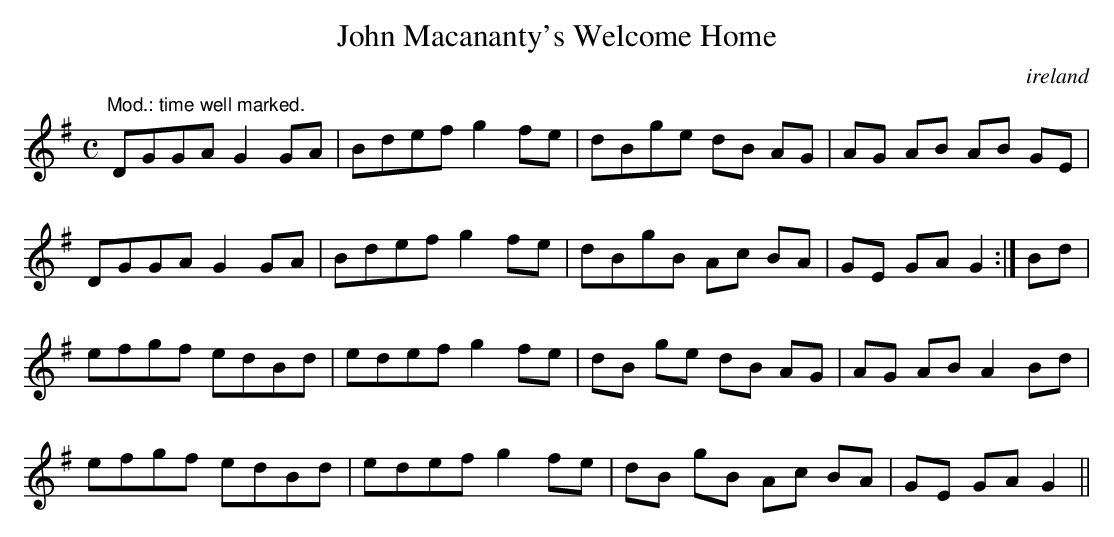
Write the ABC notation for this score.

X:1
T:John Macananty's Welcome Home
O:ireland
L:1/8
M:C
K:G
"Mod.: time well marked."\
DGGA G2 GA|Bdef g2 fe|dBge dB AG|AG AB AB GE|
DGGA G2 GA|Bdef g2 fe|dBgB Ac BA|GE GA G2:|Bd|
efgf edBd|edef g2 fe|dB ge dB AG|AG AB A2 Bd|
efgf edBd|edef g2 fe|dB gB Ac BA|GE GA G2||
